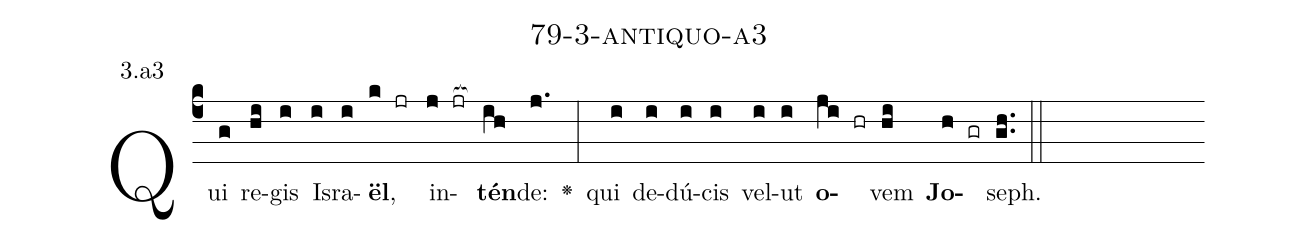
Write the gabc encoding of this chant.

name: 79-3-antiquo-a3;
annotation: 3.a3;
%%
(c4)Qui(g) re(hi)gis(i) Is(i)ra(i)<b>ël</b>,(k jr) in(j jr[ocb:1{])<b>tén</b>(ih[ocb:0}])de:(j.) <v>\greheightstar</v>(:) qui(i) de(i)dú(i)cis(i) vel(i)ut(i) <b>o</b>(ji hr)vem(hi) <b>Jo</b>(h gr)seph.(gh..) (::)


%E(i) u(i) o(ji) u(hi) a(h) e.(gh..) (::)
